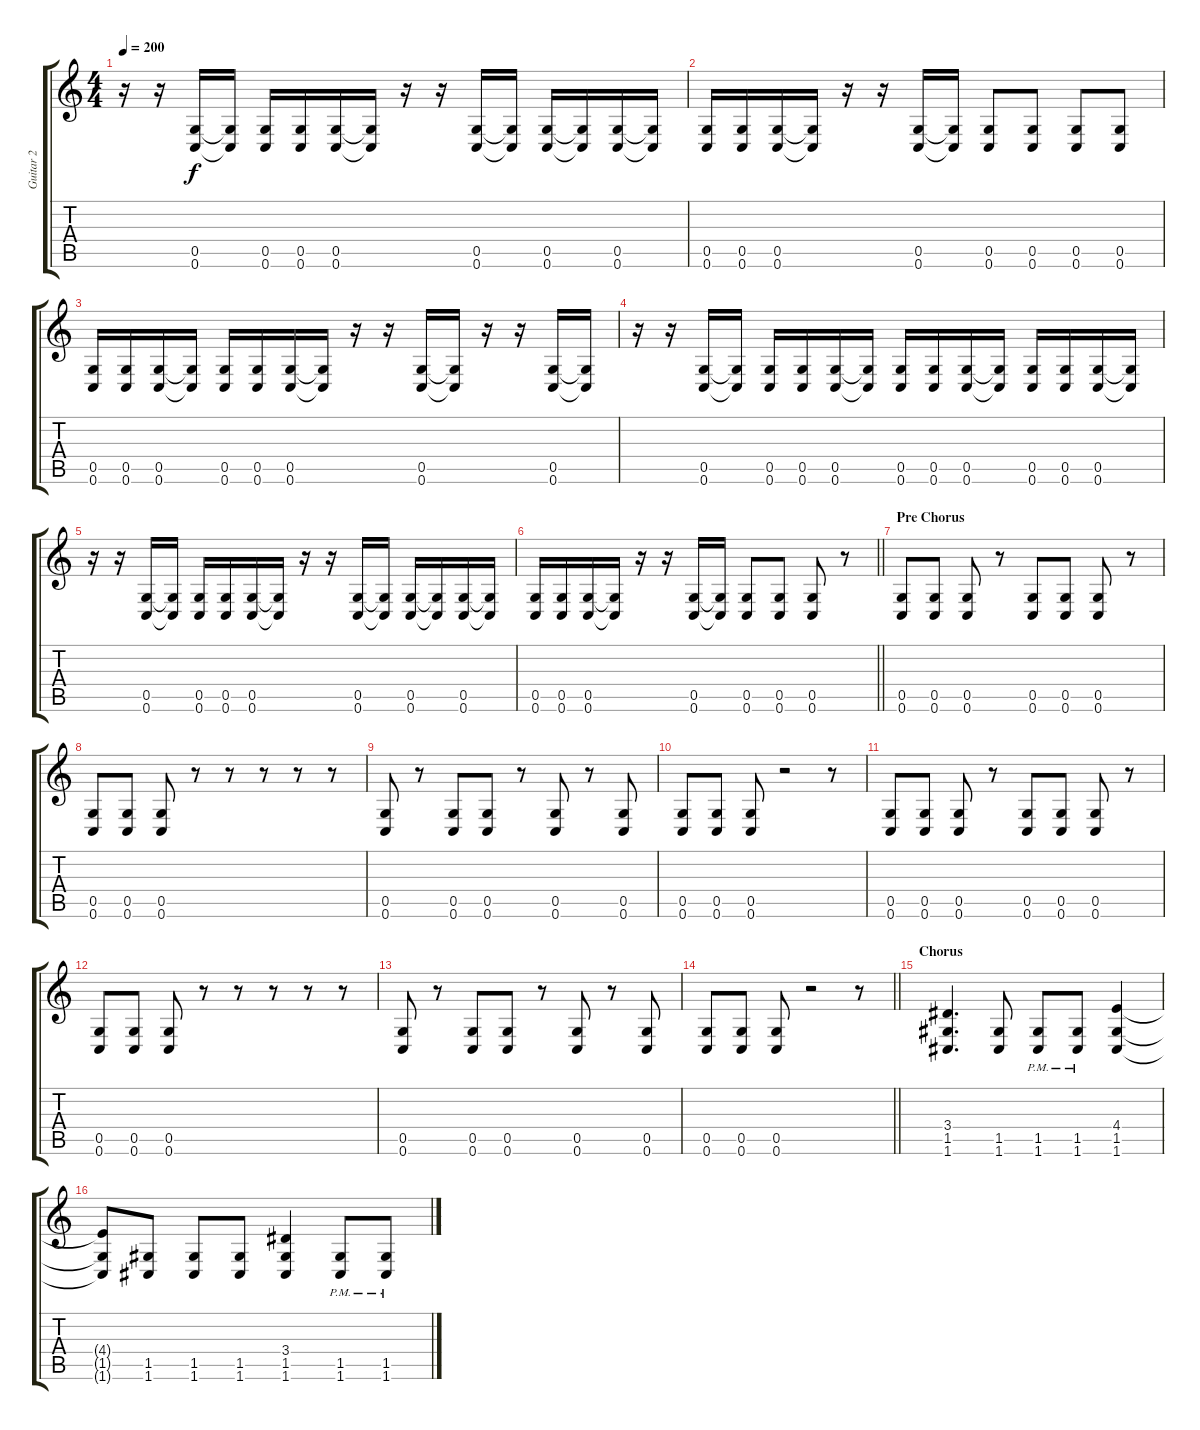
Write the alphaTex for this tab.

\track ("Guitar 2" "Guitar 2") {instrument distortionguitar}
\staff {score tabs}
\tuning (D4 A3 F3 C3 G2 C2) {hide}
\ts (4 4)
\tempo 200
\clef g2
\ks c
r.16{dy f} r.16 (0.5 0.6).16 (0.5{t} 0.6{t}).16 (0.5 0.6).16 (0.5 0.6).16 (0.5 0.6).16 (0.5{t} 0.6{t}).16 r.16 r.16 (0.5 0.6).16 (0.5{t} 0.6{t}).16 (0.5 0.6).16 (0.5{t} 0.6{t}).16 (0.5 0.6).16 (0.5{t} 0.6{t}).16 |
(0.5 0.6).16 (0.5 0.6).16 (0.5 0.6).16 (0.5{t} 0.6{t}).16 r.16 r.16 (0.5 0.6).16 (0.5{t} 0.6{t}).16 (0.5 0.6).8 (0.5 0.6).8 (0.5 0.6).8 (0.5 0.6).8 |
(0.5 0.6).16 (0.5 0.6).16 (0.5 0.6).16 (0.5{t} 0.6{t}).16 (0.5 0.6).16 (0.5 0.6).16 (0.5 0.6).16 (0.5{t} 0.6{t}).16 r.16 r.16 (0.5 0.6).16 (0.5{t} 0.6{t}).16 r.16 r.16 (0.5 0.6).16 (0.5{t} 0.6{t}).16 |
r.16 r.16 (0.5 0.6).16 (0.5{t} 0.6{t}).16 (0.5 0.6).16 (0.5 0.6).16 (0.5 0.6).16 (0.5{t} 0.6{t}).16 (0.5 0.6).16 (0.5 0.6).16 (0.5 0.6).16 (0.5{t} 0.6{t}).16 (0.5 0.6).16 (0.5 0.6).16 (0.5 0.6).16 (0.5{t} 0.6{t}).16 |
r.16 r.16 (0.5 0.6).16 (0.5{t} 0.6{t}).16 (0.5 0.6).16 (0.5 0.6).16 (0.5 0.6).16 (0.5{t} 0.6{t}).16 r.16 r.16 (0.5 0.6).16 (0.5{t} 0.6{t}).16 (0.5 0.6).16 (0.5{t} 0.6{t}).16 (0.5 0.6).16 (0.5{t} 0.6{t}).16 |
\barLineRight lightlight
(0.5 0.6).16 (0.5 0.6).16 (0.5 0.6).16 (0.5{t} 0.6{t}).16 r.16 r.16 (0.5 0.6).16 (0.5{t} 0.6{t}).16 (0.5 0.6).8 (0.5 0.6).8 (0.5 0.6).8 r.8 |
\section ("" "Pre Chorus")
(0.5 0.6).8 (0.5 0.6).8 (0.5 0.6).8 r.8 (0.5 0.6).8 (0.5 0.6).8 (0.5 0.6).8 r.8 |
(0.5 0.6).8 (0.5 0.6).8 (0.5 0.6).8 r.8 r.8 r.8 r.8 r.8 |
(0.5 0.6).8 r.8 (0.5 0.6).8 (0.5 0.6).8 r.8 (0.5 0.6).8 r.8 (0.5 0.6).8 |
(0.5 0.6).8 (0.5 0.6).8 (0.5 0.6).8 r.2 r.8 |
(0.5 0.6).8 (0.5 0.6).8 (0.5 0.6).8 r.8 (0.5 0.6).8 (0.5 0.6).8 (0.5 0.6).8 r.8 |
(0.5 0.6).8 (0.5 0.6).8 (0.5 0.6).8 r.8 r.8 r.8 r.8 r.8 |
(0.5 0.6).8 r.8 (0.5 0.6).8 (0.5 0.6).8 r.8 (0.5 0.6).8 r.8 (0.5 0.6).8 |
\barLineRight lightlight
(0.5 0.6).8 (0.5 0.6).8 (0.5 0.6).8 r.2 r.8 |
\section ("" "Chorus")
(3.4 1.5 1.6).4{d} (1.5 1.6).8 (1.5{pm} 1.6{pm}).8 (1.5{pm} 1.6{pm}).8 (4.4 1.5 1.6).4 |
(4.4{t} 1.5{t} 1.6{t}).8 (1.5 1.6).8 (1.5 1.6).8 (1.5 1.6).8 (3.4 1.5 1.6).4 (1.5{pm} 1.6{pm}).8 (1.5{pm} 1.6{pm}).8
